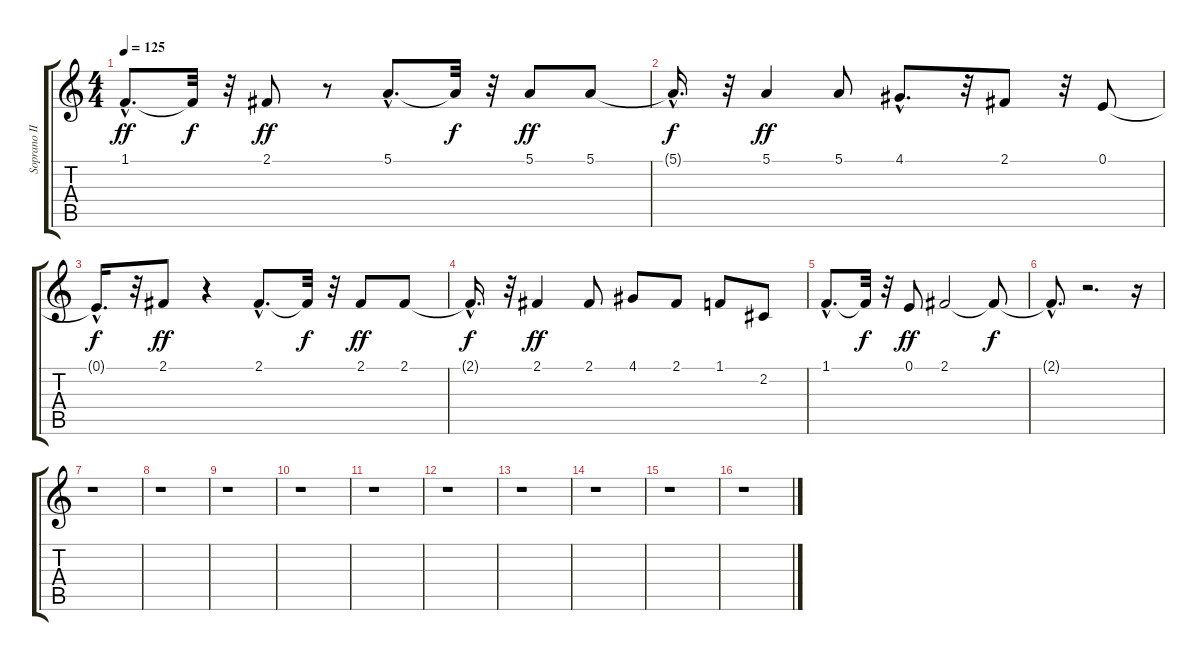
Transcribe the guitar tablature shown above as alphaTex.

\track ("Soprano II." "Soprano II") {instrument synthvoice}
\staff {score tabs}
\tuning (E4 B3 G3 D3 A2 E2) {hide}
\ts (4 4)
\tempo 125
\clef g2
\ks c
1.1{hac}.8{d dy ff} 1.1{t}.32{dy f} r.32 2.1.8{dy ff} r.8 5.1{hac}.8{d} 5.1{t}.32{dy f} r.32 5.1.8{dy ff} 5.1.8 |
5.1{hac t}.16{d dy f} r.32 5.1.4{dy ff} 5.1.8 4.1{hac}.8{d} r.32 2.1.8 r.32 0.1.8 |
0.1{hac t}.16{d dy f} r.32 2.1.8{dy ff} r.4 2.1{hac}.8{d} 2.1{t}.32{dy f} r.32 2.1.8{dy ff} 2.1.8 |
2.1{hac t}.16{d dy f} r.32 2.1.4{dy ff} 2.1.8 4.1.8 2.1.8 1.1.8 2.2.8 |
1.1{hac}.8{d} 1.1{t}.32{dy f} r.32 0.1.8{dy ff} 2.1.2 2.1{t}.8{dy f} |
2.1{hac t}.8{d} r.2{d} r.16 |
r.1 |
r.1 |
r.1 |
r.1 |
r.1 |
r.1 |
r.1 |
r.1 |
r.1 |
r.1
